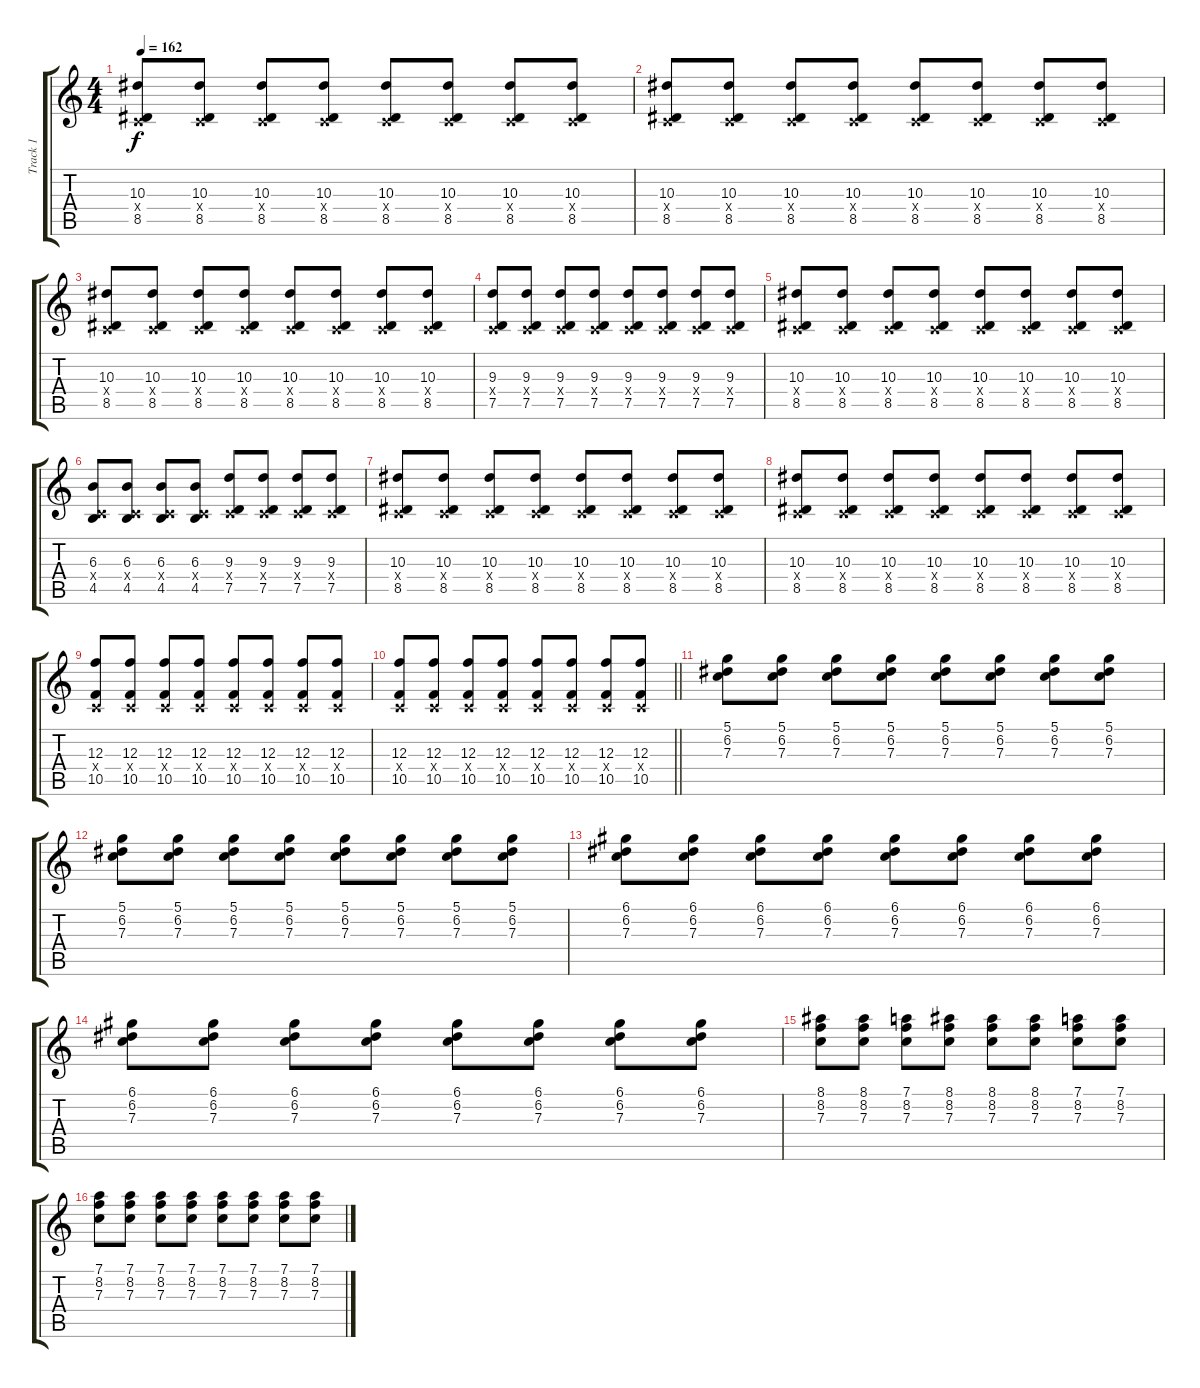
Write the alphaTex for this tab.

\track ("Track 1" "Track 1") {instrument distortionguitar}
\staff {score tabs}
\tuning (D4 A3 F3 C3 G2 C2) {hide}
\ts (4 4)
\tempo 162
\clef g2
\ks c
(10.3 0.4{x} 8.5).8{dy f} (10.3 0.4{x} 8.5).8 (10.3 0.4{x} 8.5).8 (10.3 0.4{x} 8.5).8 (10.3 0.4{x} 8.5).8 (10.3 0.4{x} 8.5).8 (10.3 0.4{x} 8.5).8 (10.3 0.4{x} 8.5).8 |
(10.3 0.4{x} 8.5).8 (10.3 0.4{x} 8.5).8 (10.3 0.4{x} 8.5).8 (10.3 0.4{x} 8.5).8 (10.3 0.4{x} 8.5).8 (10.3 0.4{x} 8.5).8 (10.3 0.4{x} 8.5).8 (10.3 0.4{x} 8.5).8 |
(10.3 0.4{x} 8.5).8 (10.3 0.4{x} 8.5).8 (10.3 0.4{x} 8.5).8 (10.3 0.4{x} 8.5).8 (10.3 0.4{x} 8.5).8 (10.3 0.4{x} 8.5).8 (10.3 0.4{x} 8.5).8 (10.3 0.4{x} 8.5).8 |
(9.3 0.4{x} 7.5).8 (9.3 0.4{x} 7.5).8 (9.3 0.4{x} 7.5).8 (9.3 0.4{x} 7.5).8 (9.3 0.4{x} 7.5).8 (9.3 0.4{x} 7.5).8 (9.3 0.4{x} 7.5).8 (9.3 0.4{x} 7.5).8 |
(10.3 0.4{x} 8.5).8 (10.3 0.4{x} 8.5).8 (10.3 0.4{x} 8.5).8 (10.3 0.4{x} 8.5).8 (10.3 0.4{x} 8.5).8 (10.3 0.4{x} 8.5).8 (10.3 0.4{x} 8.5).8 (10.3 0.4{x} 8.5).8 |
(6.3 0.4{x} 4.5).8 (6.3 0.4{x} 4.5).8 (6.3 0.4{x} 4.5).8 (6.3 0.4{x} 4.5).8 (9.3 0.4{x} 7.5).8 (9.3 0.4{x} 7.5).8 (9.3 0.4{x} 7.5).8 (9.3 0.4{x} 7.5).8 |
(10.3 0.4{x} 8.5).8 (10.3 0.4{x} 8.5).8 (10.3 0.4{x} 8.5).8 (10.3 0.4{x} 8.5).8 (10.3 0.4{x} 8.5).8 (10.3 0.4{x} 8.5).8 (10.3 0.4{x} 8.5).8 (10.3 0.4{x} 8.5).8 |
(10.3 0.4{x} 8.5).8 (10.3 0.4{x} 8.5).8 (10.3 0.4{x} 8.5).8 (10.3 0.4{x} 8.5).8 (10.3 0.4{x} 8.5).8 (10.3 0.4{x} 8.5).8 (10.3 0.4{x} 8.5).8 (10.3 0.4{x} 8.5).8 |
(12.3 0.4{x} 10.5).8 (12.3 0.4{x} 10.5).8 (12.3 0.4{x} 10.5).8 (12.3 0.4{x} 10.5).8 (12.3 0.4{x} 10.5).8 (12.3 0.4{x} 10.5).8 (12.3 0.4{x} 10.5).8 (12.3 0.4{x} 10.5).8 |
\barLineRight lightlight
(12.3 0.4{x} 10.5).8 (12.3 0.4{x} 10.5).8 (12.3 0.4{x} 10.5).8 (12.3 0.4{x} 10.5).8 (12.3 0.4{x} 10.5).8 (12.3 0.4{x} 10.5).8 (12.3 0.4{x} 10.5).8 (12.3 0.4{x} 10.5).8 |
(5.1 6.2 7.3).8 (5.1 6.2 7.3).8 (5.1 6.2 7.3).8 (5.1 6.2 7.3).8 (5.1 6.2 7.3).8 (5.1 6.2 7.3).8 (5.1 6.2 7.3).8 (5.1 6.2 7.3).8 |
(5.1 6.2 7.3).8 (5.1 6.2 7.3).8 (5.1 6.2 7.3).8 (5.1 6.2 7.3).8 (5.1 6.2 7.3).8 (5.1 6.2 7.3).8 (5.1 6.2 7.3).8 (5.1 6.2 7.3).8 |
(6.1 6.2 7.3).8 (6.1 6.2 7.3).8 (6.1 6.2 7.3).8 (6.1 6.2 7.3).8 (6.1 6.2 7.3).8 (6.1 6.2 7.3).8 (6.1 6.2 7.3).8 (6.1 6.2 7.3).8 |
(6.1 6.2 7.3).8 (6.1 6.2 7.3).8 (6.1 6.2 7.3).8 (6.1 6.2 7.3).8 (6.1 6.2 7.3).8 (6.1 6.2 7.3).8 (6.1 6.2 7.3).8 (6.1 6.2 7.3).8 |
(8.1 8.2 7.3).8 (8.1 8.2 7.3).8 (7.1 8.2 7.3).8 (8.1 8.2 7.3).8 (8.1 8.2 7.3).8 (8.1 8.2 7.3).8 (7.1 8.2 7.3).8 (7.1 8.2 7.3).8 |
(7.1 8.2 7.3).8 (7.1 8.2 7.3).8 (7.1 8.2 7.3).8 (7.1 8.2 7.3).8 (7.1 8.2 7.3).8 (7.1 8.2 7.3).8 (7.1 8.2 7.3).8 (7.1 8.2 7.3).8
